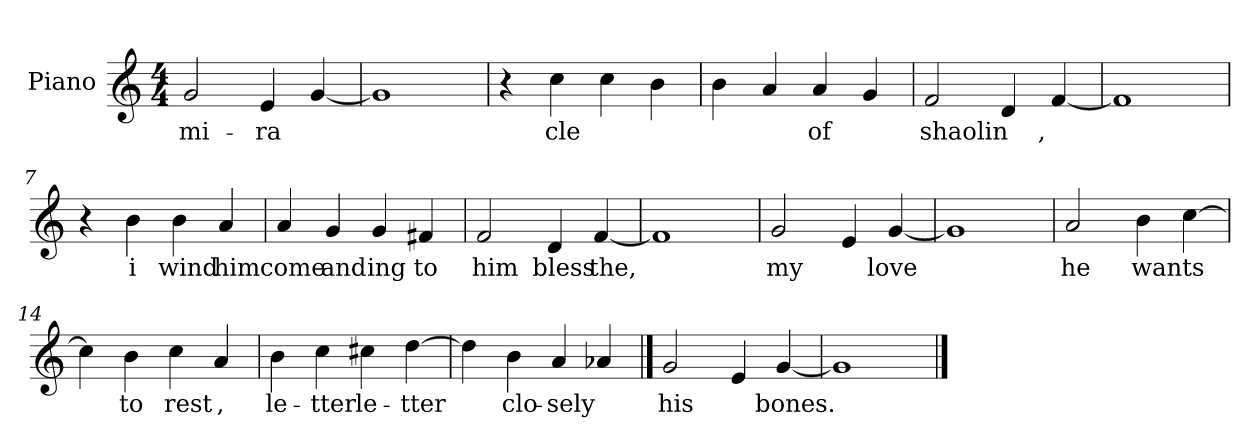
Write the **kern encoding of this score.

**kern	**text
*part1	*part1
*staff1	*staff1
*I"Piano	*
*I'Pno	*
*clefG2	*
*k[]	*
*M4/4	*
*MM200	*
=1	=1
2g/	mi-
4e/	ra-
[4g/	--
=2	=2
1g]	.
=3	=3
4r	.
4cc\	-cle
4cc\	--
4b\	--
=4	=4
4b\	--
4a/	--
4a/	of
4g/	--
=5	=5
2f/	shaolin
4d/	--
[4f/	-,
=6	=6
1f]	.
=7	=7
4r	.
4b\	i
4b\	wind
4a/	him
=8	=8
4a/	come
4g/	and
4g/	ing
4f#X/	to
=9	=9
2f/	him
4d/	bless
[4f/	the,
=10	=10
1f]	.
=11	=11
2g/	my
4e/	--
[4g/	love
=12	=12
1g]	.
=13	=13
2a/	he
4b\	wants
[4cc\	--
=14	=14
4cc\]	.
4b\	to
4cc\	rest
4a/	-,
=15	=15
4b\	le-
4cc\	-tter
4cc#X\	le-
[4dd\	-tter
=16	=16
4dd\]	.
4b\	clo-
4a/	-sely
4a-X/	--
==17	==17
2g/	his
4e/	--
[4g/	bones.
=18	=18
1g]	.
==	==
*-	*-
